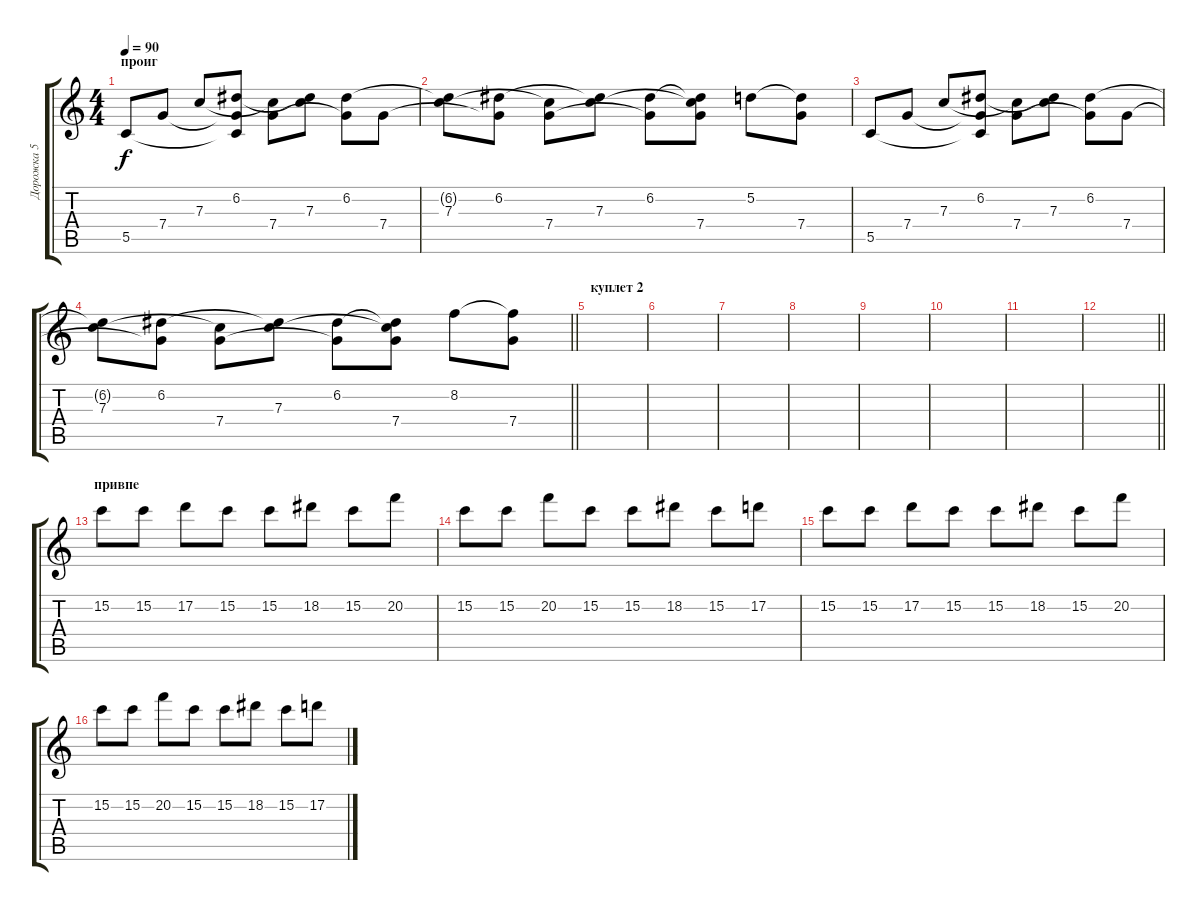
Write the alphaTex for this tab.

\track ("Дорожка 5" "Дорожка 5") {instrument acousticguitarsteel}
\staff {score tabs}
\tuning (D4 A3 F3 C3 G2 C2) {hide}
\ts (4 4)
\section ("" "проиг")
\tempo 90
\clef g2
\ks c
5.5.8{dy f instrument acousticguitarsteel} 7.4.8 7.3.8 (6.2 7.4{t} 5.5{t}).8 (7.3{t} 7.4).8 (6.2{t} 7.3).8 (6.2 7.4{t}).8 7.4.8 |
(6.2{t} 7.3).8 (6.2 7.4{t}).8 (7.3{t} 7.4).8 (6.2{t} 7.3).8 (6.2 7.4{t}).8 (6.2{t} 7.3{t} 7.4).8 5.2.8 (5.2{t} 7.4).8 |
5.5.8 7.4.8 7.3.8 (6.2 7.4{t} 5.5{t}).8 (7.3{t} 7.4).8 (6.2{t} 7.3).8 (6.2 7.4{t}).8 7.4.8 |
\barLineRight lightlight
(6.2{t} 7.3).8 (6.2 7.4{t}).8 (7.3{t} 7.4).8 (6.2{t} 7.3).8 (6.2 7.4{t}).8 (6.2{t} 7.3{t} 7.4).8 8.2.8 (8.2{t} 7.4).8 |
\section ("" "куплет 2")
|
|
|
|
|
|
|
\barLineRight lightlight
|
\section ("" "привпе")
15.2.8{instrument electricgrandpiano} 15.2.8 17.2.8 15.2.8 15.2.8 18.2.8 15.2.8 20.2.8 |
15.2.8 15.2.8 20.2.8 15.2.8 15.2.8 18.2.8 15.2.8 17.2.8 |
15.2.8 15.2.8 17.2.8 15.2.8 15.2.8 18.2.8 15.2.8 20.2.8 |
15.2.8 15.2.8 20.2.8 15.2.8 15.2.8 18.2.8 15.2.8 17.2.8
